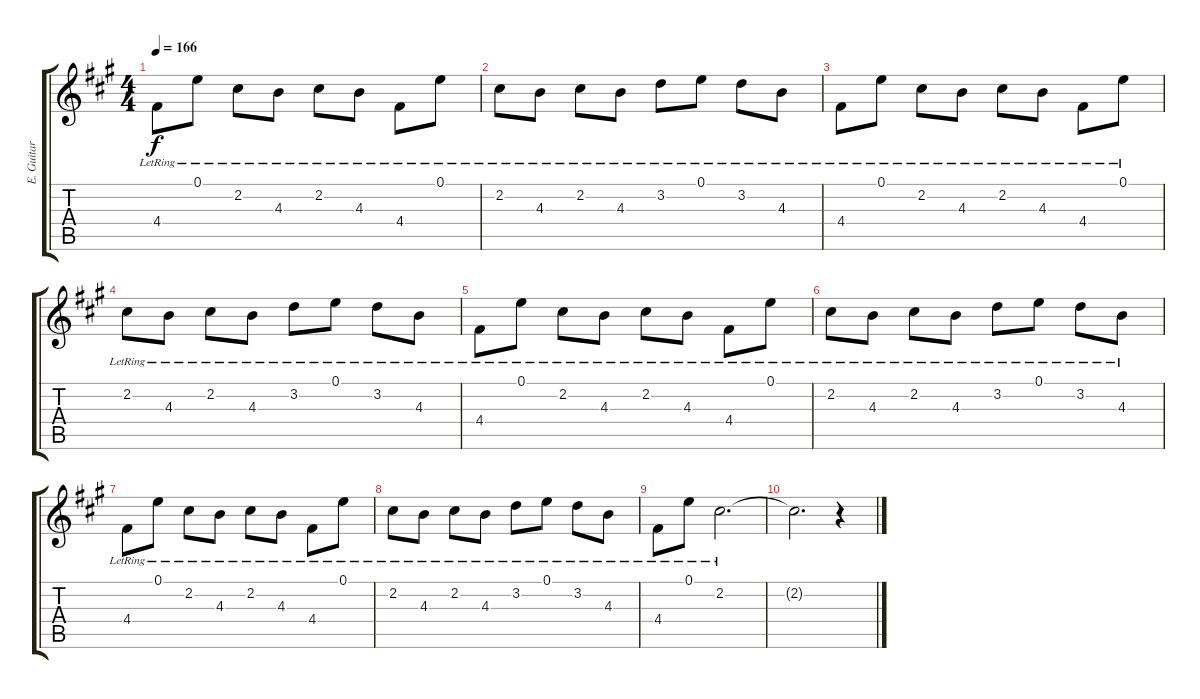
\track ("E. Guitar II" "E. Guitar ") {instrument electricguitarclean}
\staff {score tabs}
\tuning (E4 B3 G3 D3 A2 E2) {hide}
\ts (4 4)
\tempo 166
\clef g2
\ks a
4.4{lr}.8{dy f} 0.1{lr}.8 2.2{lr}.8 4.3{lr}.8 2.2{lr}.8 4.3{lr}.8 4.4{lr}.8 0.1{lr}.8 |
2.2{lr}.8 4.3{lr}.8 2.2{lr}.8 4.3{lr}.8 3.2{lr}.8 0.1{lr}.8 3.2{lr}.8 4.3{lr}.8 |
4.4{lr}.8 0.1{lr}.8 2.2{lr}.8 4.3{lr}.8 2.2{lr}.8 4.3{lr}.8 4.4{lr}.8 0.1{lr}.8 |
2.2{lr}.8 4.3{lr}.8 2.2{lr}.8 4.3{lr}.8 3.2{lr}.8 0.1{lr}.8 3.2{lr}.8 4.3{lr}.8 |
4.4{lr}.8 0.1{lr}.8 2.2{lr}.8 4.3{lr}.8 2.2{lr}.8 4.3{lr}.8 4.4{lr}.8 0.1{lr}.8 |
2.2{lr}.8 4.3{lr}.8 2.2{lr}.8 4.3{lr}.8 3.2{lr}.8 0.1{lr}.8 3.2{lr}.8 4.3{lr}.8 |
4.4{lr}.8 0.1{lr}.8 2.2{lr}.8 4.3{lr}.8 2.2{lr}.8 4.3{lr}.8 4.4{lr}.8 0.1{lr}.8 |
2.2{lr}.8 4.3{lr}.8 2.2{lr}.8 4.3{lr}.8 3.2{lr}.8 0.1{lr}.8 3.2{lr}.8 4.3{lr}.8 |
4.4{lr}.8 0.1{lr}.8 2.2{lr}.2{d} |
2.2{t}.2{d} r.4
